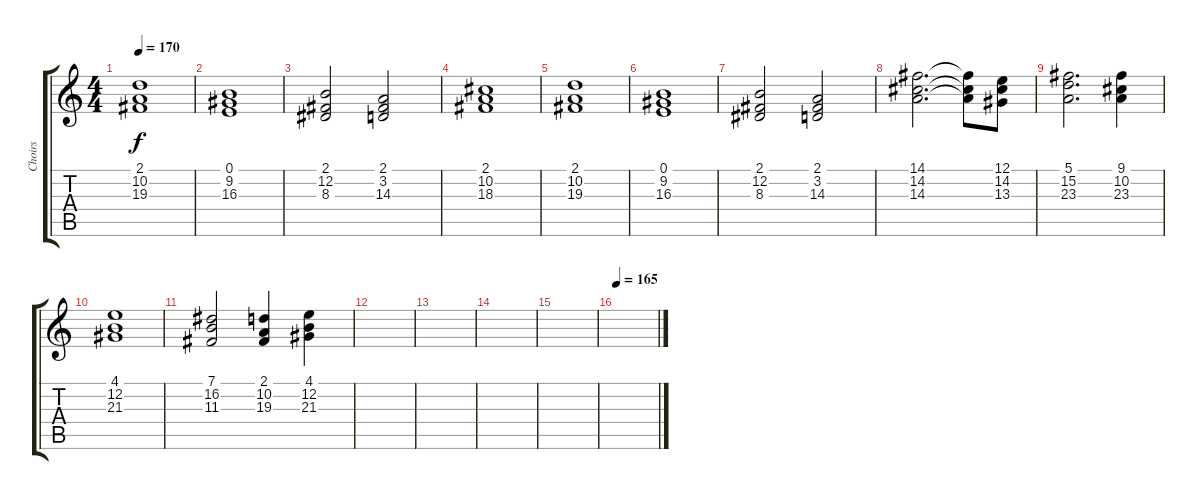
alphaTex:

\track ("Choirs" "Choirs") {instrument choiraahs}
\staff {score tabs}
\tuning (E4 B3 G3 D3 A2 E2) {hide}
\ts (4 4)
\tempo 170
\clef g2
\ks c
(2.1 10.2 19.3).1{dy f} |
(0.1 9.2 16.3).1 |
(2.1 12.2 8.3).2 (2.1 3.2 14.3).2 |
(2.1 10.2 18.3).1 |
(2.1 10.2 19.3).1 |
(0.1 9.2 16.3).1 |
(2.1 12.2 8.3).2 (2.1 3.2 14.3).2 |
(14.1 14.2 14.3).2{d volume 16} (14.1{t} 14.2{t} 14.3{t}).8 (12.1 14.2 13.3).8 |
(5.1 15.2 23.3).2{d} (9.1 10.2 23.3).4 |
(4.1 12.2 21.3).1 |
(7.1 16.2 11.3).2 (2.1 10.2 19.3).4 (4.1 12.2 21.3).4 |
|
|
|
|
\tempo 165
